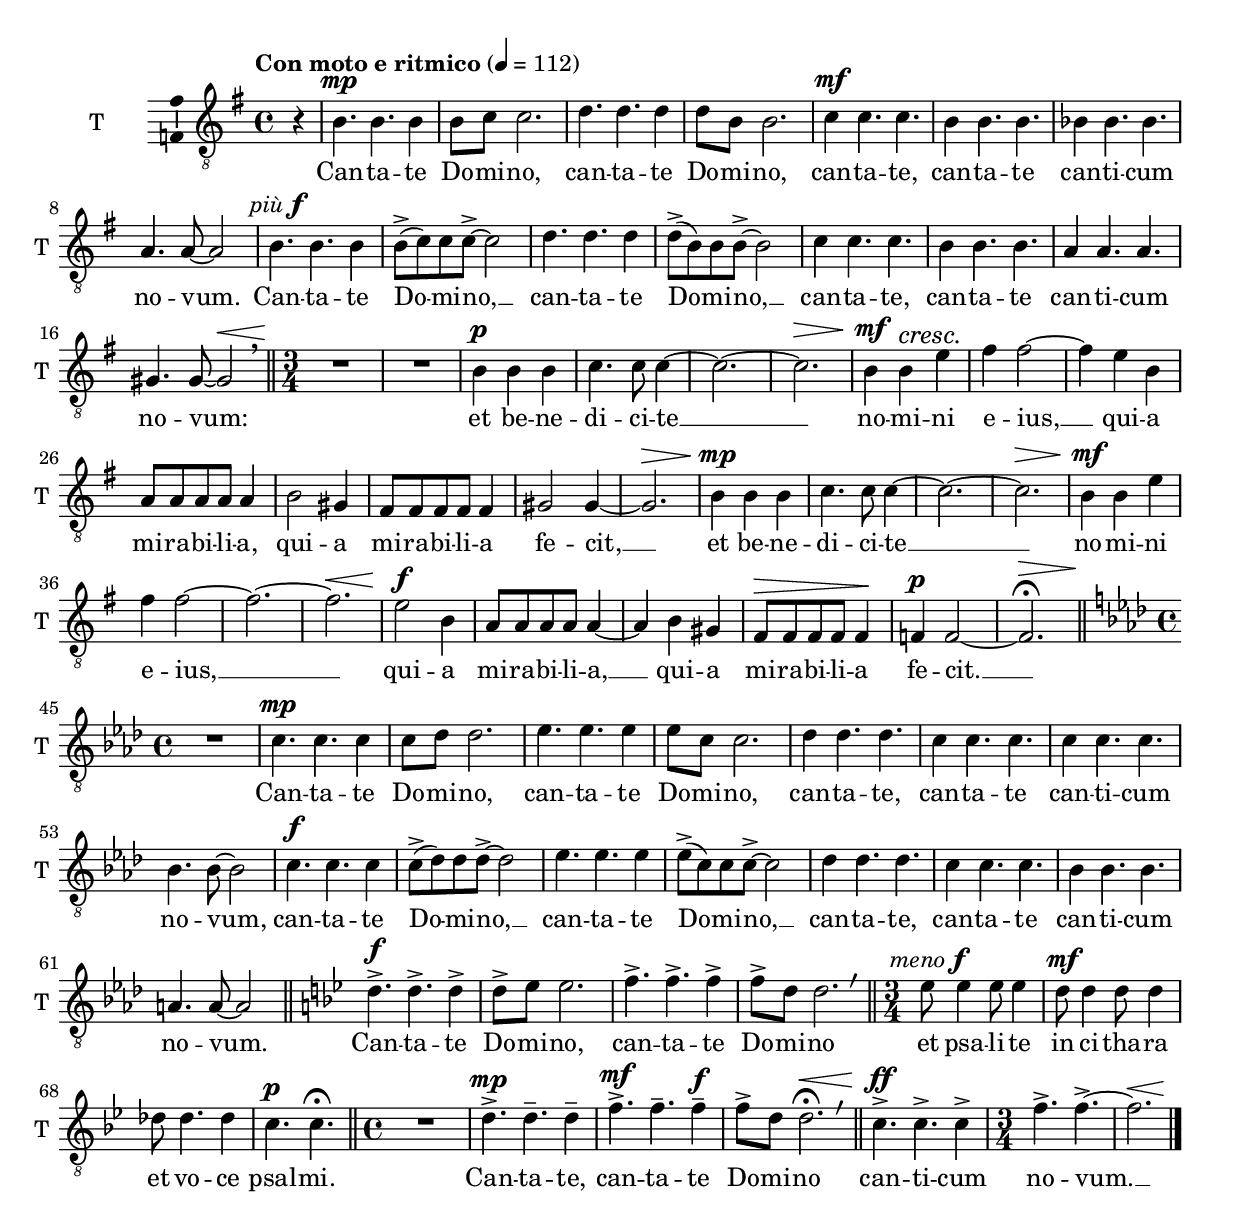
\version "2.16.1"

\include "./dzielenie-głosów.ily"
\include "./specjalna-dynamika.ily"
\include "../tenor.ily"

\score { \piecioliniatenoru }